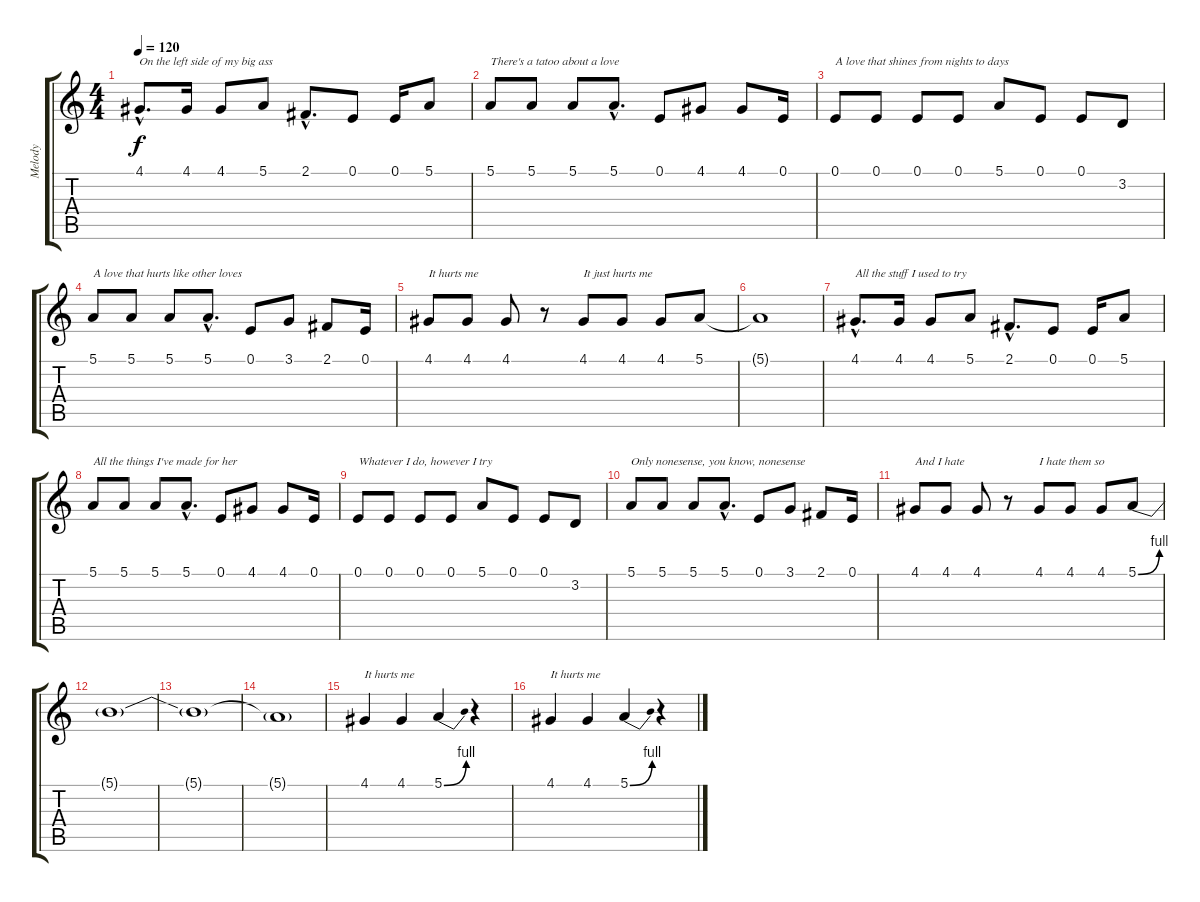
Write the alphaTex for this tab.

\track ("Melody" "Melody") {instrument lead8bassandlead}
\staff {score tabs}
\tuning (E4 B3 G3 D3 A2 E2) {hide}
\ts (4 4)
\tempo 120
\clef g2
\ks c
4.1{hac}.8{d txt "On the left side of my big ass" dy f} 4.1.16 4.1.8 5.1.8 2.1{hac}.8{d} 0.1.8 0.1.16 5.1.8 |
5.1.8{txt "There's a tatoo about a love"} 5.1.8 5.1.8 5.1{hac}.8{d} 0.1.8 4.1.8 4.1.8 0.1.16 |
0.1.8{txt "A love that shines from nights to days"} 0.1.8 0.1.8 0.1.8 5.1.8 0.1.8 0.1.8 3.2.8 |
5.1.8{txt "A love that hurts like other loves"} 5.1.8 5.1.8 5.1{hac}.8{d} 0.1.8 3.1.8 2.1.8 0.1.16 |
4.1.8{txt "It hurts me"} 4.1.8 4.1.8 r.8 4.1.8{txt "It just hurts me"} 4.1.8 4.1.8 5.1.8 |
5.1{t}.1 |
4.1{hac}.8{d txt "All the stuff I used to try"} 4.1.16 4.1.8 5.1.8 2.1{hac}.8{d} 0.1.8 0.1.16 5.1.8 |
5.1.8{txt "All the things I've made for her"} 5.1.8 5.1.8 5.1{hac}.8{d} 0.1.8 4.1.8 4.1.8 0.1.16 |
0.1.8{txt "Whatever I do, however I try"} 0.1.8 0.1.8 0.1.8 5.1.8 0.1.8 0.1.8 3.2.8 |
5.1.8{txt "Only nonesense, you know, nonesense"} 5.1.8 5.1.8 5.1{hac}.8{d} 0.1.8 3.1.8 2.1.8 0.1.16 |
4.1.8{txt "And I hate"} 4.1.8 4.1.8 r.8 4.1.8{txt "I hate them so"} 4.1.8 4.1.8 5.1{be (bend 0 0 60 4)}.8 |
5.1{t}.1 |
5.1{t}.1 |
5.1{t}.1 |
4.1.4{txt "It hurts me"} 4.1.4 5.1{be (bend 0 0 60 4)}.4 r.4 |
4.1.4{txt "It hurts me"} 4.1.4 5.1{be (bend 0 0 60 4)}.4 r.4
